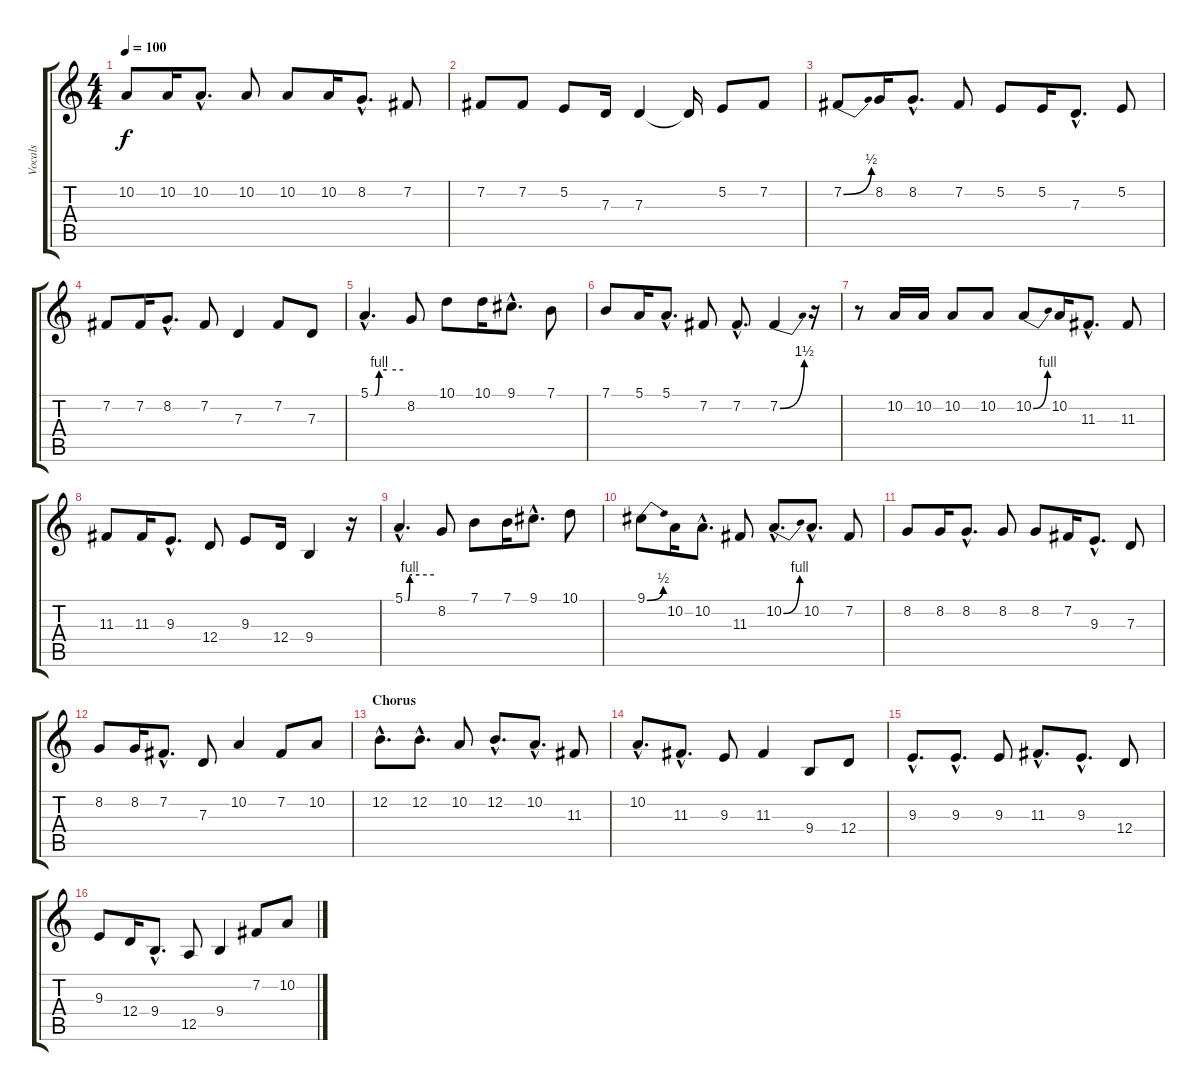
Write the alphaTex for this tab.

\track ("Vocals" "Vocals") {instrument lead2sawtooth}
\staff {score tabs}
\tuning (E4 B3 G3 D3 A2 E2) {hide}
\ts (4 4)
\section ("" "")
\tempo 100
\clef g2
\ks c
10.2.8{dy f} 10.2.16 10.2{hac}.8{d} 10.2.8 10.2.8 10.2.16 8.2{hac}.8{d} 7.2.8 |
7.2.8 7.2.8 5.2.8 7.3.16 7.3.4 7.3{t}.16 5.2.8 7.2.8 |
7.2{be (bend 0 0 60 2)}.8 8.2.16 8.2{hac}.8{d} 7.2.8 5.2.8 5.2.16 7.3{hac}.8{d} 5.2.8 |
7.2.8 7.2.16 8.2{hac}.8{d} 7.2.8 7.3.4 7.2.8 7.3.8 |
\section ("" "")
5.1{be (custom 0 0 9 0 16 4 30 4 60 4) hac}.4{d} 8.2.8 10.1.8 10.1.16 9.1{hac}.8{d} 7.1.8 |
7.1.8 5.1.16 5.1{hac}.8{d} 7.2.8 7.2{hac}.8{d} 7.2{be (bend 0 0 60 6)}.4 r.16 |
r.8 10.2.16 10.2.16 10.2.8 10.2.8 10.2{be (bend 0 0 60 4)}.8 10.2.16 11.3{hac}.8{d} 11.3.8 |
11.3.8 11.3.16 9.3{hac}.8{d} 12.4.8 9.3.8 12.4.16 9.4.4 r.16 |
5.1{be (custom 0 0 6 0 10 4 15 4 30 4 60 4) hac}.4{d} 8.2.8 7.1.8 7.1.16 9.1{hac}.8{d} 10.1.8 |
9.1{be (bend 0 0 60 2)}.8 10.2.16 10.2{hac}.8{d} 11.3.8 10.2{be (bend 0 0 60 4) hac}.8{d} 10.2{hac}.8{d} 7.2.8 |
8.2.8 8.2.16 8.2{hac}.8{d} 8.2.8 8.2.8 7.2.16 9.3{hac}.8{d} 7.3.8 |
8.2.8 8.2.16 7.2{hac}.8{d} 7.3.8 10.2.4 7.2.8 10.2.8 |
\section ("" "Chorus")
12.2{hac}.8{d} 12.2{hac}.8{d} 10.2.8 12.2{hac}.8{d} 10.2{hac}.8{d} 11.3.8 |
10.2{hac}.8{d} 11.3{hac}.8{d} 9.3.8 11.3.4 9.4.8 12.4.8 |
9.3{hac}.8{d} 9.3{hac}.8{d} 9.3.8 11.3{hac}.8{d} 9.3{hac}.8{d} 12.4.8 |
9.3.8 12.4.16 9.4{hac}.8{d} 12.5.8 9.4.4 7.2.8 10.2.8
